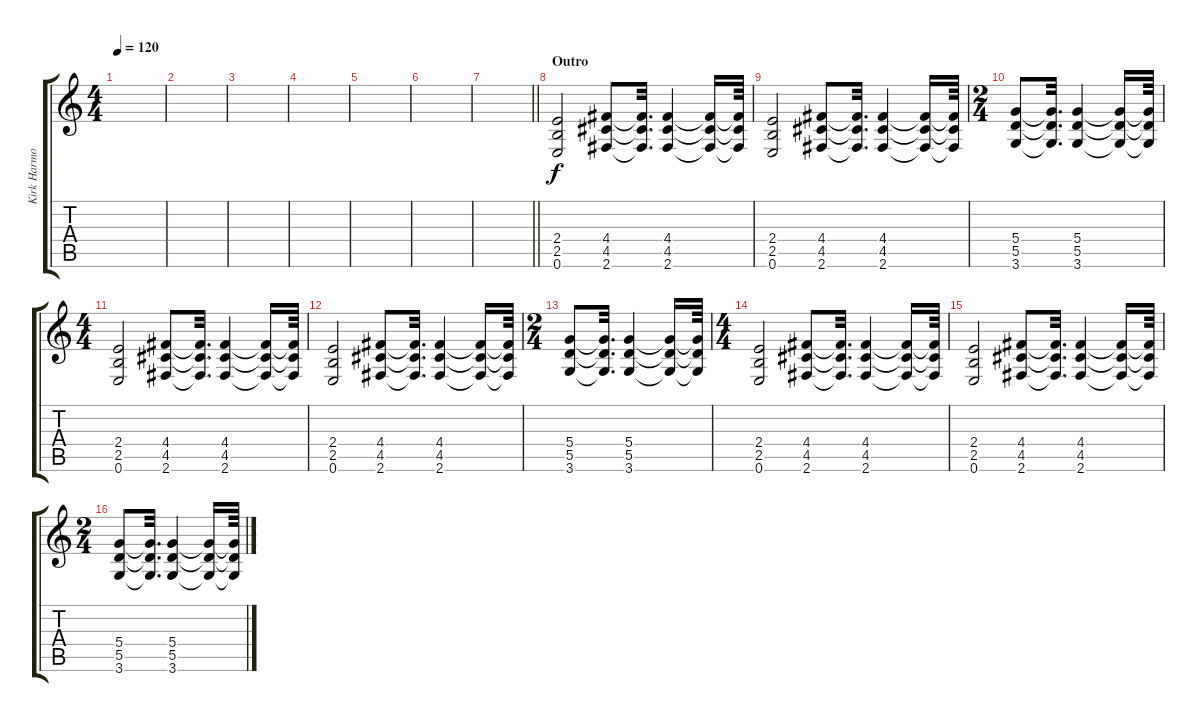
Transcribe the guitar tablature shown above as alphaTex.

\track ("Kirk Harmony" "Kirk Harmo") {instrument distortionguitar}
\staff {score tabs}
\tuning (E4 B3 G3 D3 A2 E2) {hide}
\ts (4 4)
\tempo 120
\clef g2
\ks c
|
|
|
|
|
|
\barLineRight lightlight
|
\section ("" "Outro")
(2.4 2.5 0.6).2 (4.4 4.5 2.6).8 (4.4{t} 4.5{t} 2.6{t}).32{d} (4.4 4.5 2.6).4 (4.4{t} 4.5{t} 2.6{t}).16 (4.4{t} 4.5{t} 2.6{t}).64 |
(2.4 2.5 0.6).2 (4.4 4.5 2.6).8 (4.4{t} 4.5{t} 2.6{t}).32{d} (4.4 4.5 2.6).4 (4.4{t} 4.5{t} 2.6{t}).16 (4.4{t} 4.5{t} 2.6{t}).64 |
\ts (2 4)
(5.4 5.5 3.6).8 (5.4{t} 5.5{t} 3.6{t}).32{d} (5.4 5.5 3.6).4 (5.4{t} 5.5{t} 3.6{t}).16 (5.4{t} 5.5{t} 3.6{t}).64 |
\ts (4 4)
(2.4 2.5 0.6).2 (4.4 4.5 2.6).8 (4.4{t} 4.5{t} 2.6{t}).32{d} (4.4 4.5 2.6).4 (4.4{t} 4.5{t} 2.6{t}).16 (4.4{t} 4.5{t} 2.6{t}).64 |
(2.4 2.5 0.6).2 (4.4 4.5 2.6).8 (4.4{t} 4.5{t} 2.6{t}).32{d} (4.4 4.5 2.6).4 (4.4{t} 4.5{t} 2.6{t}).16 (4.4{t} 4.5{t} 2.6{t}).64 |
\ts (2 4)
(5.4 5.5 3.6).8 (5.4{t} 5.5{t} 3.6{t}).32{d} (5.4 5.5 3.6).4 (5.4{t} 5.5{t} 3.6{t}).16 (5.4{t} 5.5{t} 3.6{t}).64 |
\ts (4 4)
(2.4 2.5 0.6).2 (4.4 4.5 2.6).8 (4.4{t} 4.5{t} 2.6{t}).32{d} (4.4 4.5 2.6).4 (4.4{t} 4.5{t} 2.6{t}).16 (4.4{t} 4.5{t} 2.6{t}).64 |
(2.4 2.5 0.6).2 (4.4 4.5 2.6).8 (4.4{t} 4.5{t} 2.6{t}).32{d} (4.4 4.5 2.6).4 (4.4{t} 4.5{t} 2.6{t}).16 (4.4{t} 4.5{t} 2.6{t}).64 |
\ts (2 4)
(5.4 5.5 3.6).8 (5.4{t} 5.5{t} 3.6{t}).32{d} (5.4 5.5 3.6).4 (5.4{t} 5.5{t} 3.6{t}).16 (5.4{t} 5.5{t} 3.6{t}).64
